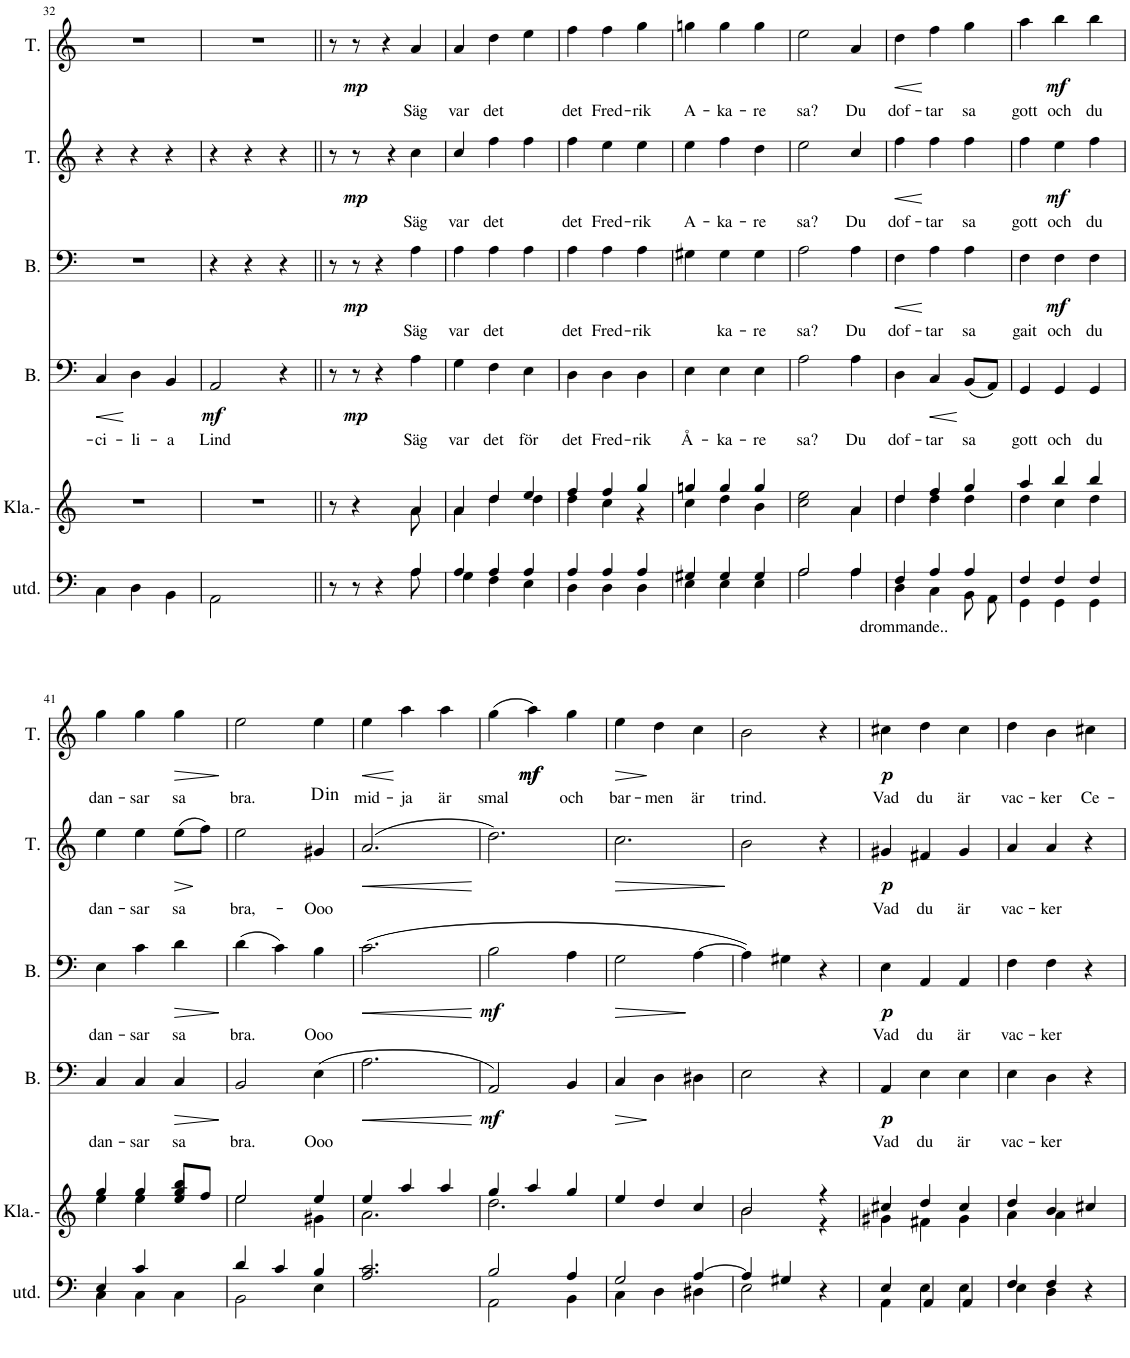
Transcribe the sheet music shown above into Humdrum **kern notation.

**kern	**text	**kern	**kern	**text	**dynam	**kern	**text	**dynam	**kern	**text	**dynam	**harte	**kern	**text	**dynam
*part6	*part6	*part5	*part4	*part4	*part4	*part3	*part3	*part3	*part2	*part2	*part2	*part2	*part1	*part1	*part1
*staff6	*staff6	*staff5	*staff4	*staff4	*staff4	*staff3	*staff3	*staff3	*staff2	*staff2	*staff2	*	*staff1	*staff1	*staff1
*I"utdrag	*	*I"Klaver-	*I"Bass	*	*	*I"Bass	*	*	*I"Tenor	*	*	*	*I"Tenor	*	*
*I'utd.	*	*I'Kla.-	*I'B.	*	*	*I'B.	*	*	*I'T.	*	*	*	*I'T.	*	*
!!LO:PB:g=z
*clefF4	*	*clefG2	*clefF4	*	*	*clefF4	*	*	*clefG2	*	*	*	*clefG2	*	*
*k[]	*	*k[]	*k[]	*	*	*k[]	*	*	*k[]	*	*	*	*k[]	*	*
*M3/4	*	*M3/4	*M3/4	*	*	*M3/4	*	*	*M3/4	*	*	*	*M3/4	*	*
=32	=32	=32	=32	=32	=32	=32	=32	=32	=32	=32	=32	=32	=32	=32	=32
!	!	!	!	!LO:LY:b	!LO:HP:b	!	!	!	!	!	!	!	!	!	!
4C\	.	2.r	4C/	-ci-	<	2.r	.	.	4r	.	.	.	2.r	.	.
!	!	!	!	!LO:LY:b	!	!	!	!	!	!	!	!	!	!	!
4D\	.	.	4D\	-li-	.	.	.	.	4r	.	.	.	.	.	.
!	!	!	!	!LO:LY:b	!	!	!	!	!	!	!	!	!	!	!
4BB\	.	.	4BB/	-a	.	.	.	.	4r	.	.	.	.	.	.
=33	=33	=33	=33	=33	=33	=33	=33	=33	=33	=33	=33	=33	=33	=33	=33
!	!	!	!	!LO:LY:b	!LO:DY:b	!	!	!	!	!	!	!	!	!	!
2AA\	.	2.r	2AA/	Lind	mf	4r	.	.	4r	.	.	.	2.r	.	.
.	.	.	.	.	.	4r	.	.	4r	.	.	.	.	.	.
4ryy	.	.	4r	.	.	4r	.	.	4r	.	.	.	.	.	.
=34||	=34||	=34||	=34||	=34||	=34||	=34||	=34||	=34||	=34||	=34||	=34||	=34||	=34||	=34||	=34||
*^	*	*^	*	*	*	*	*	*	*	*	*	*	*	*	*
8r	2ryy	.	8r	2ryy	8r	.	.	8r	.	.	8r	.	.	.	8r	.	.
!	!	!	!	!	!	!	!LO:DY:b	!	!	!LO:DY:b	!	!	!LO:DY:b	!	!	!	!LO:DY:b
8r	.	.	4r	.	8r	.	mp	8r	.	mp	8r	.	mp	.	8r	.	mp
4r	.	.	.	.	4r	.	.	4r	.	.	4r	.	.	.	4r	.	.
.	.	.	8ryy	.	.	.	.	.	.	.	.	.	.	.	.	.	.
!	!	!	!	!	!	!LO:LY:b	!	!	!LO:LY:b	!	!	!LO:LY:b	!	!	!	!LO:LY:b	!
4A/	8A\	.	4a/	8a\	4A\	Säg	.	4A\	Säg	.	4cc\	Säg	.	.	4a/	Säg	.
.	8ryy	.	.	8ryy	.	.	.	.	.	.	.	.	.	.	.	.	.
=35	=35	=35	=35	=35	=35	=35	=35	=35	=35	=35	=35	=35	=35	=35	=35	=35	=35
!	!	!	!	!	!	!LO:LY:b	!	!	!LO:LY:b	!	!	!LO:LY:b	!	!	!	!LO:LY:b	!
4A/	4G\	.	4a/	4a\	4G\	var	.	4A\	var	.	4cc/	var	.	.	4a/	var	.
!	!	!	!	!	!	!LO:LY:b	!	!	!LO:LY:b	!	!	!LO:LY:b	!	!	!	!LO:LY:b	!
4A/	4F\	.	4dd/	4dd\	4F\	det	.	4A\	det	.	4ff\	det	.	.	4dd\	det	.
!	!	!	!	!	!	!LO:LY:b	!	!	!	!	!	!	!	!	!	!	!
4A/	4E\	.	4ee/	4dd\	4E\	för	.	4A\	.	.	4ff\	.	.	.	4ee\	.	.
=36	=36	=36	=36	=36	=36	=36	=36	=36	=36	=36	=36	=36	=36	=36	=36	=36	=36
!	!	!	!	!	!	!LO:LY:b	!	!	!LO:LY:b	!	!	!LO:LY:b	!	!	!	!LO:LY:b	!
4A/	4D\	.	4ff/	4dd\	4D\	det	.	4A\	det	.	4ff\	det	.	.	4ff\	det	.
!	!	!	!	!	!	!LO:LY:b	!	!	!LO:LY:b	!	!	!LO:LY:b	!	!	!	!LO:LY:b	!
4A/	4D\	.	4ff/	4cc\	4D\	Fred-	.	4A\	Fred-	.	4ee\	Fred-	.	.	4ff\	Fred-	.
!	!	!	!	!	!	!LO:LY:b	!	!	!LO:LY:b	!	!	!LO:LY:b	!	!	!	!LO:LY:b	!
4A/	4D\	.	4gg/	4r	4D\	-rik	.	4A\	-rik	.	4ee\	-rik	.	.	4gg\	-rik	.
=37	=37	=37	=37	=37	=37	=37	=37	=37	=37	=37	=37	=37	=37	=37	=37	=37	=37
!	!	!	!	!	!	!LO:LY:b	!	!	!	!	!	!LO:LY:b	!	!	!	!LO:LY:b	!
4G#X/	4E\	.	4ggn/	4cc\	4E\	Å-	.	4G#X\	.	.	4ee\	A-	.	.	4ggn\	A-	.
!	!	!	!	!	!	!LO:LY:b	!	!	!LO:LY:b	!	!	!LO:LY:b	!	!	!	!LO:LY:b	!
4G#/	4E\	.	4gg/	4dd\	4E\	-ka-	.	4G#\	ka-	.	4ff\	-ka-	.	.	4gg\	-ka-	.
!	!	!	!	!	!	!LO:LY:b	!	!	!LO:LY:b	!	!	!LO:LY:b	!	!	!	!LO:LY:b	!
4G#/	4E\	.	4gg/	4b\	4E\	-re	.	4G#\	-re	.	4dd\	-re	.	.	4gg\	-re	.
=38	=38	=38	=38	=38	=38	=38	=38	=38	=38	=38	=38	=38	=38	=38	=38	=38	=38
!	!	!	!	!	!	!LO:LY:b	!	!	!LO:LY:b	!	!	!LO:LY:b	!	!	!	!LO:LY:b	!
2A/	2A\	.	2ryy	2cc\ 2ee\	2A\	sa?	.	2A\	sa?	.	2ee\	sa?	.	.	2ee\	sa?	.
!	!	!	!	!	!	!LO:LY:b	!	!	!LO:LY:b	!	!	!LO:LY:b	!	!	!	!LO:LY:b	!
4A/	4A\	.	4a/	4a\	4A\	Du	.	4A\	Du	.	4cc/	Du	.	.	4a/	Du	.
=39	=39	=39	=39	=39	=39	=39	=39	=39	=39	=39	=39	=39	=39	=39	=39	=39	=39
!	!	!LO:LY:b	!	!	!	!LO:LY:b	!	!	!LO:LY:b	!LO:HP:b	!	!LO:LY:b	!LO:HP:b	!	!	!LO:LY:b	!LO:HP:b
4F/	4D\	drommande..	4dd/	4dd\	4D\	dof-	.	4F\	dof-	<	4ff\	dof-	<	.	4dd\	dof-	<
!	!	!	!	!	!	!LO:LY:b	!LO:HP:b	!	!LO:LY:b	!	!	!LO:LY:b	!	!	!	!LO:LY:b	!
4A/	4C\	.	4ff/	4dd\	4C/	-tar	<	4A\	-tar	[	4ff\	-tar	[	.	4ff\	-tar	[
!	!	!	!	!	!	!LO:LY:b	!	!	!LO:LY:b	!	!	!LO:LY:b	!	!	!	!LO:LY:b	!
4A/	8BB\L	.	4gg/	4dd\	(8BB/L	sa	[	4A\	sa	.	4ff\	sa	.	.	4gg\	sa	.
.	8AA\J	.	.	.	8AA/J)	.	.	.	.	.	.	.	.	.	.	.	.
=40	=40	=40	=40	=40	=40	=40	=40	=40	=40	=40	=40	=40	=40	=40	=40	=40	=40
!	!	!	!	!	!	!LO:LY:b	!	!	!LO:LY:b	!	!	!LO:LY:b	!	!	!	!LO:LY:b	!
4F/	4GG\	.	4aa/	4dd\	4GG/	gott	.	4F\	gait	.	4ff\	gott	.	.	4aa\	gott	.
!	!	!	!	!	!	!LO:LY:b	!	!	!LO:LY:b	!LO:DY:b	!	!LO:LY:b	!LO:DY:b	!	!	!LO:LY:b	!LO:DY:b
4F/	4GG\	.	4bb/	4cc\	4GG/	och	.	4F\	och	mf	4ee\	och	mf	.	4bb\	och	mf
!	!	!	!	!	!	!LO:LY:b	!	!	!LO:LY:b	!	!	!LO:LY:b	!	!	!	!LO:LY:b	!
4F/	4GG\	.	4bb/	4dd\	4GG/	du	.	4F\	du	.	4ff\	du	.	.	4bb\	du	.
!!LO:LB:g=z
=41	=41	=41	=41	=41	=41	=41	=41	=41	=41	=41	=41	=41	=41	=41	=41	=41	=41
!	!	!	!	!	!	!LO:LY:b	!	!	!LO:LY:b	!	!	!LO:LY:b	!	!	!	!LO:LY:b	!
4E/	4C\	.	4gg/	4ee\	4C/	dan-	.	4E\	dan-	.	4ee\	dan-	.	.	4gg\	dan-	.
!	!	!	!	!	!	!LO:LY:b	!	!	!LO:LY:b	!	!	!LO:LY:b	!	!	!	!LO:LY:b	!
4c/	4C\	.	4gg/	4ee\	4C/	-sar	.	4c\	-sar	.	4ee\	-sar	.	.	4gg\	-sar	.
!	!	!	!	!	!	!LO:LY:b	!LO:HP:b	!	!LO:LY:b	!LO:HP:b	!	!LO:LY:b	!LO:HP:b	!	!	!LO:LY:b	!LO:HP:b
4ryy	4C\	.	4gg/	8ee/ 8bb/L	4C/	sa	>	4d\	sa	>	(8ee\L	sa	>	.	4gg\	sa	>
.	.	.	.	8ff/J	.	.	.	.	.	.	8ff\J)	.	]	.	.	.	.
*v	*v	*	*	*	*	*	*	*	*	*	*	*	*	*	*	*	*
*	*	*v	*v	*	*	*	*	*	*	*	*	*	*	*	*	*
.	.	.	.	.	[	.	.	]	.	.	.	.	.	.	]
=42	=42	=42	=42	=42	=42	=42	=42	=42	=42	=42	=42	=42	=42	=42	=42
*^	*	*^	*	*	*	*	*	*	*	*	*	*	*	*	*
!	!	!	!	!	!	!LO:LY:b	!	!	!LO:LY:b	!	!	!LO:LY:b	!	!	!	!LO:LY:b	!
4d/	2BB\	.	2ee/	2ee\	2BB/	bra.	.	(4d\	bra.	.	2ee\	bra,-	.	.	2ee\	bra.	.
4c/	.	.	.	.	.	.	.	4c\)	.	.	.	.	.	.	.	.	.
!	!	!	!	!	!	!LO:LY:b	!	!	!LO:LY:b	!	!	!LO:LY:b	!	!LO:H:kt=in	!	!	!
4B/	4E\	.	4ee/	4g#X\	(4E\	Ooo	.	4B\	Ooo	.	4g#X/	-Ooo	.	.	4ee\	.	.
=43	=43	=43	=43	=43	=43	=43	=43	=43	=43	=43	=43	=43	=43	=43	=43	=43	=43
!	!	!	!	!	!	!	!LO:HP:b	!	!	!LO:HP:b	!	!	!LO:HP:b	!	!	!LO:LY:b	!LO:HP:b
*v	*v	*	*	*	*	*	*	*	*	*	*	*	*	*	*	*	*
2.A/ 2.c/	.	4ee/	2.a\	2.A\	.	<	(2.c\	.	<	(2.a/	.	<	.	4ee\	mid-	<
!	!	!	!	!	!	!	!	!	!	!	!	!	!	!	!LO:LY:b	!
.	.	4aa/	.	.	.	.	.	.	.	.	.	.	.	4aa\	-ja	[
!	!	!	!	!	!	!	!	!	!	!	!	!	!	!	!LO:LY:b	!
.	.	4aa/	.	.	.	.	.	.	.	.	.	.	.	4aa\	är	.
*	*	*v	*v	*	*	*	*	*	*	*	*	*	*	*	*	*
.	.	.	.	.	]	.	.	[	.	.	[	.	.	.	.
=44	=44	=44	=44	=44	=44	=44	=44	=44	=44	=44	=44	=44	=44	=44	=44
*^	*	*^	*	*	*	*	*	*	*	*	*	*	*	*	*
!	!	!	!	!	!	!	!LO:DY:b	!	!	!LO:DY:b	!	!	!	!	!	!LO:LY:b	!
2B/	2AA\	.	4gg/	2.dd\	2AA/)	.	mf	2B\	.	mf	2.dd\)	.	.	.	(4gg\	smal	.
!	!	!	!	!	!	!	!	!	!	!	!	!	!	!	!	!	!LO:DY:b
!	!	!	!	!	!	!	!	!	!	!	!	!	!	!	!	!	!LO:DY:n=1:b
.	.	.	4aa/	.	.	.	.	.	.	.	.	.	.	.	4aa\)	.	mf mf
!	!	!	!	!	!	!	!	!	!	!	!	!	!	!	!	!LO:LY:b	!
4A/	4BB\	.	4gg/	.	4BB/	.	.	4A\	.	.	.	.	.	.	4gg\	och	.
*	*	*	*v	*v	*	*	*	*	*	*	*	*	*	*	*	*	*
=45	=45	=45	=45	=45	=45	=45	=45	=45	=45	=45	=45	=45	=45	=45	=45	=45
!	!	!	!	!	!	!	!	!	!LO:HP:b	!	!	!LO:HP:b	!	!	!LO:LY:b	!LO:HP:b
2G/	4C\	.	4ee/	4C/	.	.	2G\	.	>	2.cc\	.	>	.	4ee\	bar-	>
!	!	!	!	!	!	!	!	!	!	!	!	!	!	!	!LO:LY:b	!
.	4D\	.	4dd/	4D\	.	[	.	.	.	.	.	.	.	4dd\	-men	]
!	!	!	!	!	!	!	!	!	!	!	!	!	!	!	!LO:LY:b	!
[4A/	4D#X\	.	4cc/	4D#X\	.	.	[4A\	.	]	.	.	.	.	4cc\	är	.
*v	*v	*	*	*	*	*	*	*	*	*	*	*	*	*	*	*
.	.	.	.	.	.	.	.	.	.	.	]	.	.	.	.
=46	=46	=46	=46	=46	=46	=46	=46	=46	=46	=46	=46	=46	=46	=46	=46
*^	*	*^	*	*	*	*	*	*	*	*	*	*	*	*	*
!	!	!	!	!	!	!	!	!	!	!	!	!	!	!	!	!LO:LY:b	!
4A/]	2E\	.	2b/	2b\	2E\	.	.	4A\])	.	.	2b\	.	.	.	2b\	trind.	.
4G#X/	.	.	.	.	.	.	.	4G#X\	.	.	.	.	.	.	.	.	.
4r	4ryy	.	4r	4r	4r	.	.	4r	.	.	4r	.	.	.	4r	.	.
=47	=47	=47	=47	=47	=47	=47	=47	=47	=47	=47	=47	=47	=47	=47	=47	=47	=47
!	!	!	!	!	!	!LO:LY:b	!LO:DY:b	!	!LO:LY:b	!LO:DY:b	!	!LO:LY:b	!LO:DY:b	!	!	!LO:LY:b	!LO:DY:b
4E/	4AA\	.	4cc#X/	4g#X\	4AA/	Vad	p	4E\	Vad	p	4g#X/	Vad	p	.	4cc#X\	Vad	p
!	!	!	!	!	!	!LO:LY:b	!	!	!LO:LY:b	!	!	!LO:LY:b	!	!	!	!LO:LY:b	!
4AA/	4E\	.	4dd/	4f#X\	4E\	du	.	4AA/	du	.	4f#X/	du	.	.	4dd\	du	.
!	!	!	!	!	!	!LO:LY:b	!	!	!LO:LY:b	!	!	!LO:LY:b	!	!	!	!LO:LY:b	!
4AA/	4E\	.	4cc#/	4g#\	4E\	är	.	4AA/	är	.	4g#/	är	.	.	4cc#\	är	.
=48	=48	=48	=48	=48	=48	=48	=48	=48	=48	=48	=48	=48	=48	=48	=48	=48	=48
!	!	!	!	!	!	!LO:LY:b	!	!	!LO:LY:b	!	!	!LO:LY:b	!	!	!	!LO:LY:b	!
4F/	4E\	.	4dd/	4a\	4E\	vac-	.	4F\	vac-	.	4a/	vac-	.	.	4dd\	vac-	.
!	!	!	!	!	!	!LO:LY:b	!	!	!LO:LY:b	!	!	!LO:LY:b	!	!	!	!LO:LY:b	!
4F/	4D\	.	4b/	4a\	4D\	-ker	.	4F\	-ker	.	4a/	-ker	.	.	4b\	-ker	.
!	!	!	!	!	!	!	!	!	!	!	!	!	!	!	!	!LO:LY:b	!
4r	4ryy	.	4cc#X/	4ryy	4r	.	.	4r	.	.	4r	.	.	.	4cc#X\	Ce-	.
*v	*v	*	*	*	*	*	*	*	*	*	*	*	*	*	*	*	*
*	*	*v	*v	*	*	*	*	*	*	*	*	*	*	*	*	*
=	=	=	=	=	=	=	=	=	=	=	=	=	=	=	=
*-	*-	*-	*-	*-	*-	*-	*-	*-	*-	*-	*-	*-	*-	*-	*-
